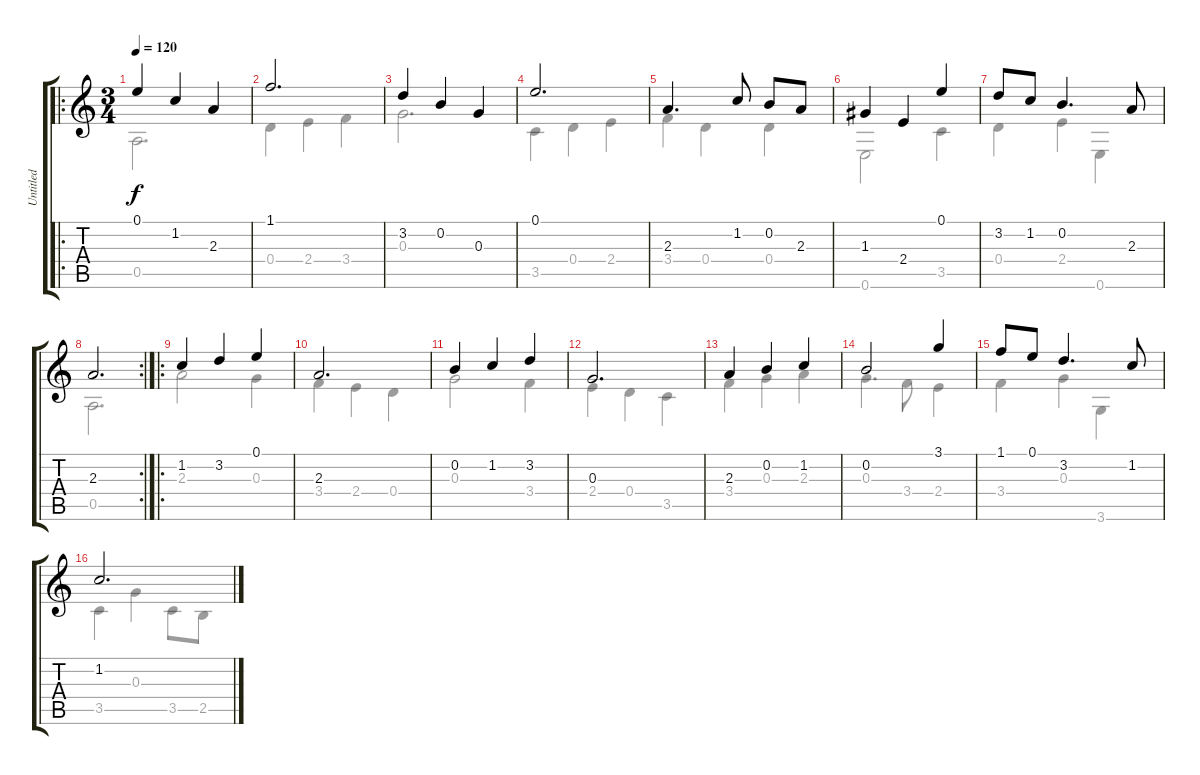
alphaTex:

\track ("Untitled" "Untitled") {instrument acousticguitarnylon}
\staff {score tabs}
\tuning (E4 B3 G3 D3 A2 E2) {hide}
\voice
\ro
\ts (3 4)
\tempo 120
\clef g2
\ks c
0.1.4{dy f instrument acousticguitarnylon} 1.2.4 2.3.4 |
1.1.2{d} |
3.2.4 0.2.4 0.3.4 |
0.1.2{d} |
2.3.4{d} 1.2.8 0.2.8 2.3.8 |
1.3.4 2.4.4 0.1.4 |
3.2.8 1.2.8 0.2.4{d} 2.3.8 |
\rc 2
2.3.2{d} |
\ro
1.2.4 3.2.4 0.1.4 |
2.3.2{d} |
0.2.4 1.2.4 3.2.4 |
0.3.2{d} |
2.3.4 0.2.4 1.2.4 |
0.2.2 3.1.4 |
1.1.8 0.1.8 3.2.4{d} 1.2.8 |
1.2.2{d}
\voice
\clef g2
\ottava regular
\simile none
\ks c
0.5.2{d dy f} |
0.4.4 2.4.4 3.4.4 |
0.3.2{d} |
3.5.4 0.4.4 2.4.4 |
3.4.4 0.4.4 0.4.4 |
0.6.2 3.5.4 |
0.4.4 2.4.4 0.6.4 |
0.5.2{d} |
2.3.2 0.3.4 |
3.4.4 2.4.4 0.4.4 |
0.3.2 3.4.4 |
2.4.4 0.4.4 3.5.4 |
3.4.4 0.3.4 2.3.4 |
0.3.4{d} 3.4.8 2.4.4 |
3.4.4 0.3.4 3.6.4 |
3.5.4 0.3.4 3.5.8 2.5.8
